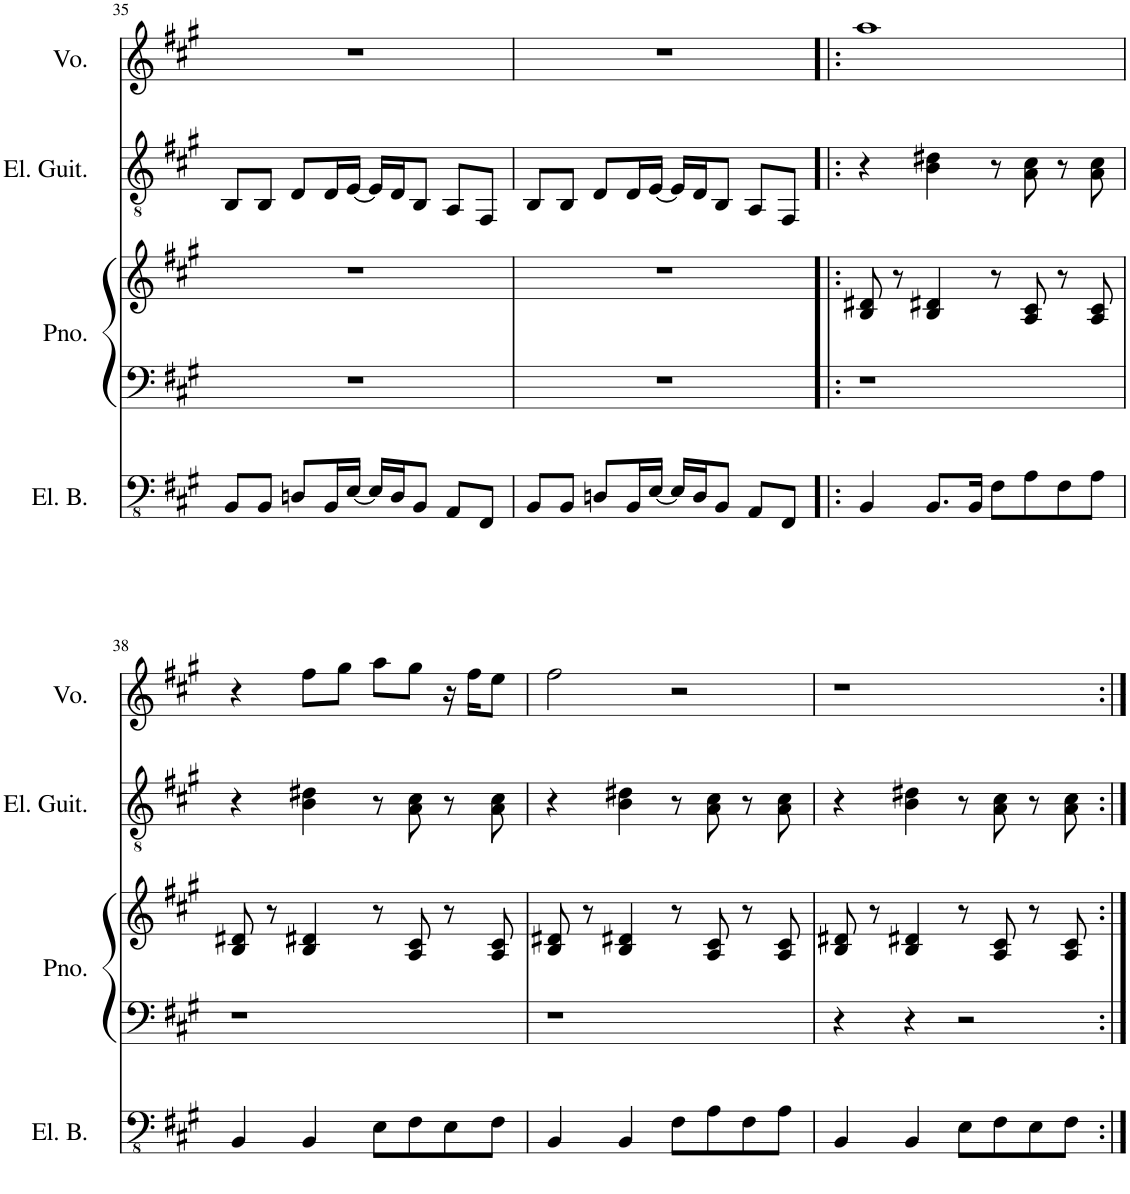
**kern	**kern	**kern	**kern	**kern
*part4	*part3	*part3	*part2	*part1
*staff5	*staff4	*staff3	*staff2	*staff1
*I"Electric Bass	*I"Piano	*	*I"Electric Guitar	*I"Voice
*I'El. B.	*I'Pno.	*	*I'El. Guit.	*I'Vo.
!!LO:PB:g=z
*clefFv4	*clefF4	*clefG2	*clefGv2	*clefG2
*k[f#c#g#]	*k[f#c#g#]	*k[f#c#g#]	*k[f#c#g#]	*k[f#c#g#]
*M4/4	*M4/4	*M4/4	*M4/4	*M4/4
=35	=35	=35	=35	=35
8BBB/L	1r	1r	8BB/L	1r
8BBB/J	.	.	8BB/J	.
8DDn/L	.	.	8D/L	.
16BBB/L	.	.	16D/L	.
[16EE/JJ	.	.	[16E/JJ	.
16EE/LL]	.	.	16E/LL]	.
16DD/J	.	.	16D/J	.
8BBB/J	.	.	8BB/J	.
8AAA/L	.	.	8AA/L	.
8FFF#/J	.	.	8FF#/J	.
=36	=36	=36	=36	=36
8BBB/L	1r	1r	8BB/L	1r
8BBB/J	.	.	8BB/J	.
8DDn/L	.	.	8D/L	.
16BBB/L	.	.	16D/L	.
[16EE/JJ	.	.	[16E/JJ	.
16EE/LL]	.	.	16E/LL]	.
16DD/J	.	.	16D/J	.
8BBB/J	.	.	8BB/J	.
8AAA/L	.	.	8AA/L	.
8FFF#/J	.	.	8FF#/J	.
=37!|:	=37!|:	=37!|:	=37!|:	=37!|:
4BBB/	1r	8B/ 8d#X/	4r	1aa
.	.	8r	.	.
8.BBB/L	.	4B/ 4d#X/	4B\ 4d#X\	.
16BBB/Jk	.	.	.	.
8FF#\L	.	8r	8r	.
8AA\	.	8A/ 8c#/	8A\ 8c#\	.
8FF#\	.	8r	8r	.
8AA\J	.	8A/ 8c#/	8A\ 8c#\	.
!!LO:LB:g=z
=38	=38	=38	=38	=38
4BBB/	1r	8B/ 8d#X/	4r	4r
.	.	8r	.	.
4BBB/	.	4B/ 4d#X/	4B\ 4d#X\	8ff#\L
.	.	.	.	8gg#\J
8EE\L	.	8r	8r	8aa\L
8FF#\	.	8A/ 8c#/	8A\ 8c#\	8gg#\J
8EE\	.	8r	8r	16r
.	.	.	.	16ff#\KL
8FF#\J	.	8A/ 8c#/	8A\ 8c#\	8ee\J
=39	=39	=39	=39	=39
4BBB/	1r	8B/ 8d#X/	4r	2ff#\
.	.	8r	.	.
4BBB/	.	4B/ 4d#X/	4B\ 4d#X\	.
8FF#\L	.	8r	8r	2r
8AA\	.	8A/ 8c#/	8A\ 8c#\	.
8FF#\	.	8r	8r	.
8AA\J	.	8A/ 8c#/	8A\ 8c#\	.
=40	=40	=40	=40	=40
4BBB/	4r	8B/ 8d#X/	4r	1r
.	.	8r	.	.
4BBB/	4r	4B/ 4d#X/	4B\ 4d#X\	.
8EE\L	2r	8r	8r	.
8FF#\	.	8A/ 8c#/	8A\ 8c#\	.
8EE\	.	8r	8r	.
8FF#\J	.	8A/ 8c#/	8A\ 8c#\	.
=:|!	=:|!	=:|!	=:|!	=:|!
*-	*-	*-	*-	*-
